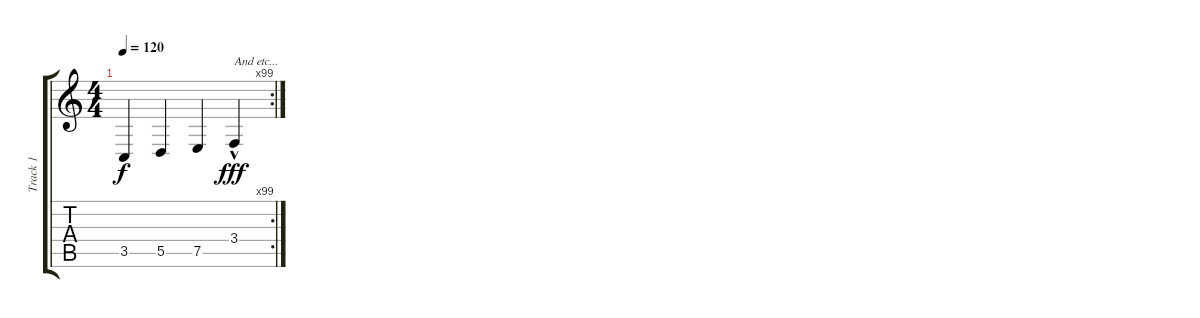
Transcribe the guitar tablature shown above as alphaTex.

\track ("Track 1" "Track 1") {instrument brightacousticpiano}
\staff {score tabs}
\tuning (E4 B3 G3 D3 A2 E2) {hide}
\rc 99
\ts (4 4)
\tempo 120
\clef g2
\ks c
3.5.4{dy f} 5.5.4 7.5.4 3.4{hac}.4{txt "And etc..." dy fff}
